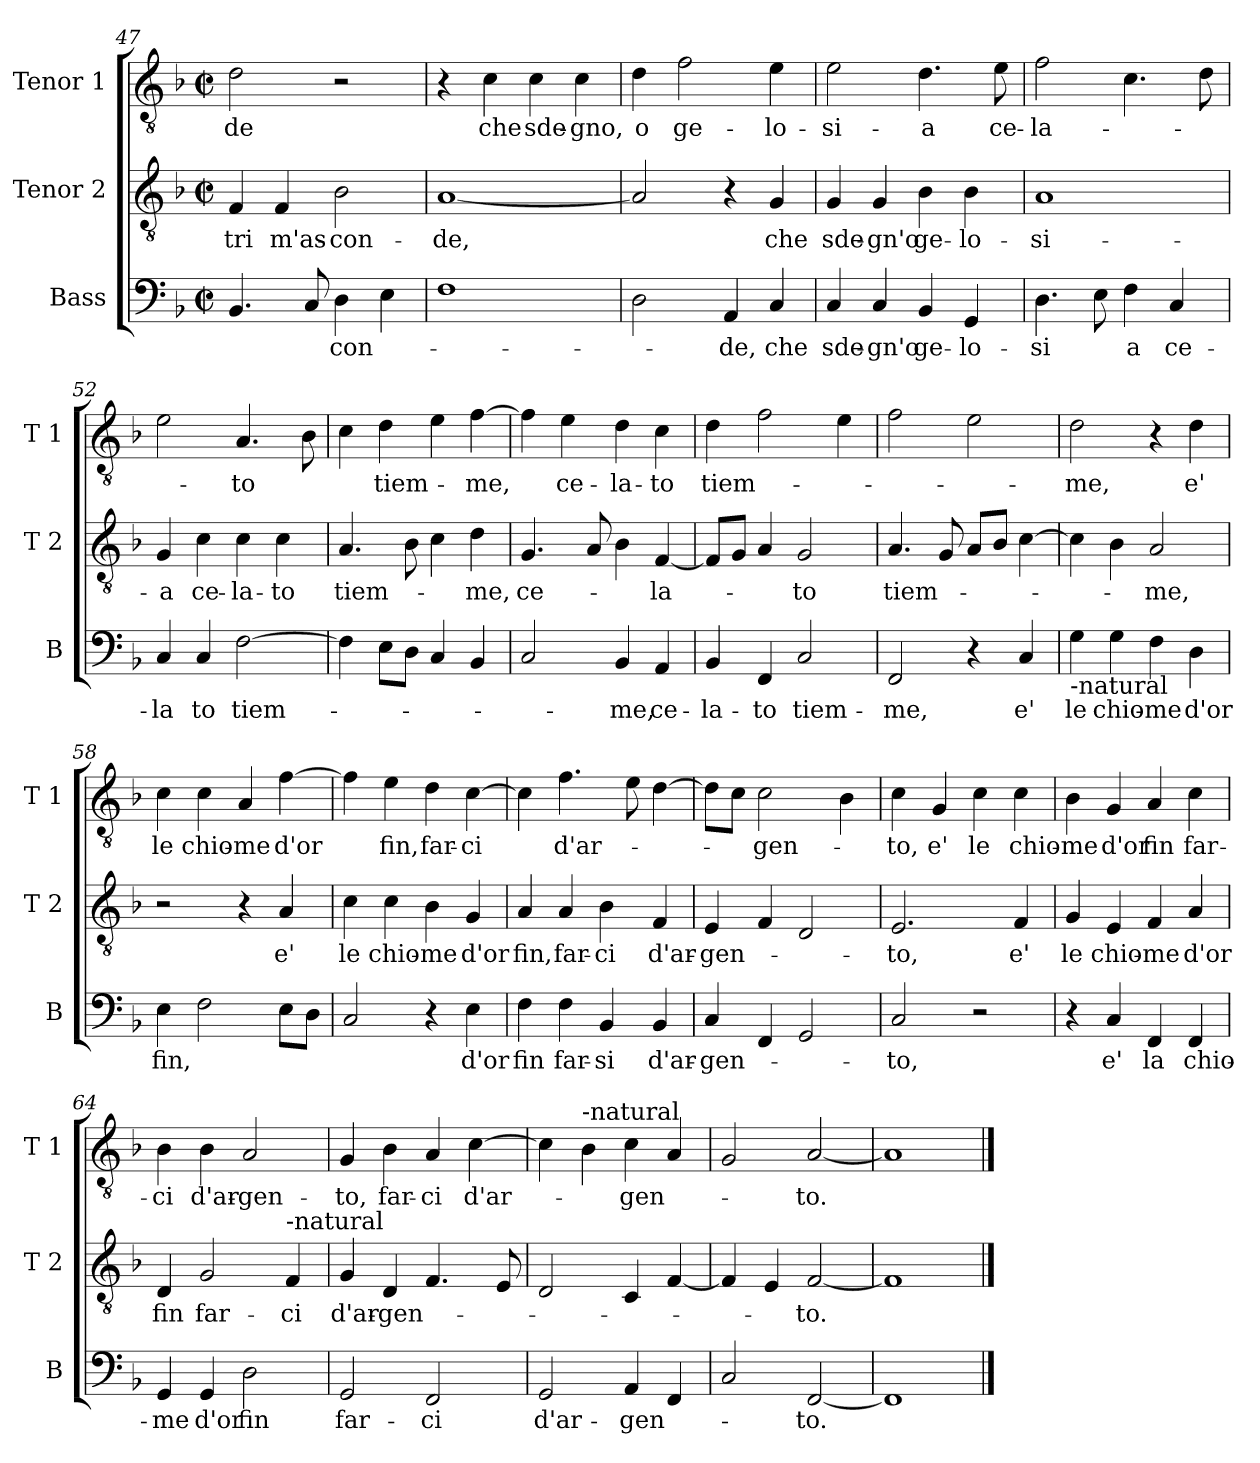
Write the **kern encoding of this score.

**kern	**text	**kern	**text	**kern	**text
*part3	*part3	*part2	*part2	*part1	*part1
*staff3	*staff3	*staff2	*staff2	*staff1	*staff1
*I"Bass	*	*I"Tenor 2	*	*I"Tenor 1	*
*I'B	*	*I'T 2	*	*I'T 1	*
*clefF4	*	*clefGv2	*	*clefGv2	*
*k[b-]	*	*k[b-]	*	*k[b-]	*
*F:	*	*F:	*	*F:	*
*M2/2	*	*M2/2	*	*M2/2	*
*met(c|)	*	*met(c|)	*	*met(c|)	*
=47	=47	=47	=47	=47	=47
!	!	!	!LO:LY:b	!	!LO:LY:b
4.BB-/	.	4F/	-tri	2d\	-de
!	!	!	!LO:LY:b	!	!
.	.	4F/	m'as-	.	.
8C/	.	.	.	.	.
!	!LO:LY:b	!	!LO:LY:b	!	!
4D\	-con-	2B-\	-con-	2r	.
4E\	.	.	.	.	.
=48	=48	=48	=48	=48	=48
!	!	!	!LO:LY:b	!	!
1F	.	[1A	-de,	4r	.
!	!	!	!	!	!LO:LY:b
.	.	.	.	4c\	che
!	!	!	!	!	!LO:LY:b
.	.	.	.	4c\	sde-
!	!	!	!	!	!LO:LY:b
.	.	.	.	4c\	-gno,
=49	=49	=49	=49	=49	=49
!	!	!	!	!	!LO:LY:b
2D\	.	2A/]	.	4d\	o
!	!	!	!	!	!LO:LY:b
.	.	.	.	2f\	ge-
!	!LO:LY:b	!	!	!	!
4AA/	-de,	4r	.	.	.
!	!LO:LY:b	!	!LO:LY:b	!	!LO:LY:b
4C/	che	4G/	che	4e\	-lo-
=50	=50	=50	=50	=50	=50
!	!LO:LY:b	!	!LO:LY:b	!	!LO:LY:b
4C/	sde-	4G/	sde-	2e\	-si-
!	!LO:LY:b	!	!LO:LY:b	!	!
4C/	-gn'o	4G/	-gn'o	.	.
!	!LO:LY:b	!	!LO:LY:b	!	!LO:LY:b
4BB-/	ge-	4B-\	ge-	4.d\	-a
!	!LO:LY:b	!	!LO:LY:b	!	!
4GG/	-lo-	4B-\	-lo-	.	.
!	!	!	!	!	!LO:LY:b
.	.	.	.	8e\	ce-
!!LO:LB:g=z
=51	=51	=51	=51	=51	=51
!	!LO:LY:b	!	!LO:LY:b	!	!LO:LY:b
4.D\	-si	1A	-si-	2f\	-la-
8E\	.	.	.	.	.
!	!LO:LY:b	!	!	!	!
4F\	a	.	.	4.c\	.
!	!LO:LY:b	!	!	!	!
4C/	ce-	.	.	.	.
.	.	.	.	8d\	.
=52	=52	=52	=52	=52	=52
!	!LO:LY:b	!	!LO:LY:b	!	!
4C/	-la	4G/	-a	2e\	.
!	!LO:LY:b	!	!LO:LY:b	!	!
4C/	to	4c\	ce-	.	.
!	!LO:LY:b	!	!LO:LY:b	!	!LO:LY:b
[2F\	tiem-	4c\	-la-	4.A/	-to
!	!	!	!LO:LY:b	!	!
.	.	4c\	-to	.	.
.	.	.	.	8B-\	.
=53	=53	=53	=53	=53	=53
!	!	!	!LO:LY:b	!	!
4F\]	.	4.A/	tiem-	4c\	.
!	!	!	!	!	!LO:LY:b
8E\L	.	.	.	4d\	tiem-
8D\J	.	8B-\	.	.	.
4C/	.	4c\	.	4e\	.
!	!	!	!LO:LY:b	!	!LO:LY:b
4BB-/	.	4d\	-me,	[4f\	-me,
=54	=54	=54	=54	=54	=54
!	!	!	!LO:LY:b	!	!
2C/	.	4.G/	ce-	4f\]	.
!	!	!	!	!	!LO:LY:b
.	.	.	.	4e\	ce-
.	.	8A/	.	.	.
!	!LO:LY:b	!	!	!	!LO:LY:b
4BB-/	-me,	4B-\	.	4d\	-la-
!	!LO:LY:b	!	!LO:LY:b	!	!LO:LY:b
4AA/	ce-	[4F/	-la-	4c\	-to
=55	=55	=55	=55	=55	=55
!	!LO:LY:b	!	!	!	!LO:LY:b
4BB-/	-la-	8F/L]	.	4d\	tiem-
.	.	8G/J	.	.	.
!	!LO:LY:b	!	!	!	!
4FF/	-to	4A/	.	2f\	.
!	!LO:LY:b	!	!LO:LY:b	!	!
2C/	tiem-	2G/	-to	.	.
.	.	.	.	4e\	.
!!LO:PB:g=z
=56	=56	=56	=56	=56	=56
!	!LO:LY:b	!	!LO:LY:b	!	!
2FF/	-me,	4.A/	tiem-	2f\	.
.	.	8G/	.	.	.
4r	.	8A/L	.	2e\	.
.	.	8B-/J	.	.	.
!	!LO:LY:b	!	!	!	!
4C/	e'	[4c\	.	.	.
=57	=57	=57	=57	=57	=57
!LO:TX:b:t=-natural	!	!	!	!	!
!	!LO:LY:b	!	!	!	!LO:LY:b
4G\	le	4c\]	.	2d\	-me,
!	!LO:LY:b	!	!	!	!
4G\	chio-	4B-\	.	.	.
!	!LO:LY:b	!	!LO:LY:b	!	!
4F\	-me	2A/	-me,	4r	.
!	!LO:LY:b	!	!	!	!LO:LY:b
4D\	d'or	.	.	4d\	e'
=58	=58	=58	=58	=58	=58
!	!LO:LY:b	!	!	!	!LO:LY:b
4E\	fin,	2r	.	4c\	le
!	!	!	!	!	!LO:LY:b
2F\	.	.	.	4c\	chio-
!	!	!	!	!	!LO:LY:b
.	.	4r	.	4A/	-me
!	!	!	!LO:LY:b	!	!LO:LY:b
8E\L	.	4A/	e'	[4f\	d'or
8D\J	.	.	.	.	.
=59	=59	=59	=59	=59	=59
!	!	!	!LO:LY:b	!	!
2C/	.	4c\	le	4f\]	.
!	!	!	!LO:LY:b	!	!LO:LY:b
.	.	4c\	chio-	4e\	fin,
!	!	!	!LO:LY:b	!	!LO:LY:b
4r	.	4B-\	-me	4d\	far-
!	!LO:LY:b	!	!LO:LY:b	!	!LO:LY:b
4E\	d'or	4G/	d'or	[4c\	-ci
=60	=60	=60	=60	=60	=60
!	!LO:LY:b	!	!LO:LY:b	!	!
4F\	fin	4A/	fin,	4c\]	.
!	!LO:LY:b	!	!LO:LY:b	!	!LO:LY:b
4F\	far-	4A/	far-	4.f\	d'ar-
!	!LO:LY:b	!	!LO:LY:b	!	!
4BB-/	-si	4B-\	-ci	.	.
.	.	.	.	8e\	.
!	!LO:LY:b	!	!LO:LY:b	!	!
4BB-/	d'ar-	4F/	d'ar-	[4d\	.
!!LO:LB:g=z
=61	=61	=61	=61	=61	=61
!	!LO:LY:b	!	!LO:LY:b	!	!
4C/	-gen-	4E/	-gen-	8d\L]	.
.	.	.	.	8c\J	.
!	!	!	!	!	!LO:LY:b
4FF/	.	4F/	.	2c\	-gen-
2GG/	.	2D/	.	.	.
.	.	.	.	4B-\	.
=62	=62	=62	=62	=62	=62
!	!LO:LY:b	!	!LO:LY:b	!	!LO:LY:b
2C/	-to,	2.E/	-to,	4c\	-to,
!	!	!	!	!	!LO:LY:b
.	.	.	.	4G/	e'
!	!	!	!	!	!LO:LY:b
2r	.	.	.	4c\	le
!	!	!	!LO:LY:b	!	!LO:LY:b
.	.	4F/	e'	4c\	chio-
=63	=63	=63	=63	=63	=63
!	!	!	!LO:LY:b	!	!LO:LY:b
4r	.	4G/	le	4B-\	-me
!	!LO:LY:b	!	!LO:LY:b	!	!LO:LY:b
4C/	e'	4E/	chio-	4G/	d'or
!	!LO:LY:b	!	!LO:LY:b	!	!LO:LY:b
4FF/	la	4F/	-me	4A/	fin
!	!LO:LY:b	!	!LO:LY:b	!	!LO:LY:b
4FF/	chio-	4A/	d'or	4c\	far-
=64	=64	=64	=64	=64	=64
!	!LO:LY:b	!	!LO:LY:b	!	!LO:LY:b
4GG/	-me	4D/	fin	4B-\	-ci
!	!LO:LY:b	!	!LO:LY:b	!	!LO:LY:b
4GG/	d'or	2G/	far-	4B-\	d'ar-
!	!LO:LY:b	!	!	!	!LO:LY:b
2D\	fin	.	.	2A/	-gen-
!	!	!LO:TX:a:t=-natural	!	!	!
!	!	!	!LO:LY:b	!	!
.	.	4F/	-ci	.	.
!!LO:LB:g=z
=65	=65	=65	=65	=65	=65
!	!LO:LY:b	!	!LO:LY:b	!	!LO:LY:b
2GG/	far-	4G/	d'ar-	4G/	-to,
!	!	!	!LO:LY:b	!	!LO:LY:b
.	.	4D/	-gen-	4B-\	far-
!	!LO:LY:b	!	!	!	!LO:LY:b
2FF/	-ci	4.F/	.	4A/	-ci
!	!	!	!	!	!LO:LY:b
.	.	.	.	[4c\	d'ar-
.	.	8E/	.	.	.
=66	=66	=66	=66	=66	=66
!	!LO:LY:b	!	!	!	!
2GG/	d'ar-	2D/	.	4c\]	.
!	!	!	!	!LO:TX:a:t=-natural	!
.	.	.	.	4B-\	.
!	!LO:LY:b	!	!	!	!LO:LY:b
4AA/	-gen-	4C/	.	4c\	-gen-
4FF/	.	[4F/	.	4A/	.
=67	=67	=67	=67	=67	=67
2C/	.	4F/]	.	2G/	.
.	.	4E/	.	.	.
!	!LO:LY:b	!	!LO:LY:b	!	!LO:LY:b
[2FF/	-to.	[2F/	-to.	[2A/	-to.
=68	=68	=68	=68	=68	=68
1FF]	.	1F]	.	1A]	.
==	==	==	==	==	==
*-	*-	*-	*-	*-	*-
